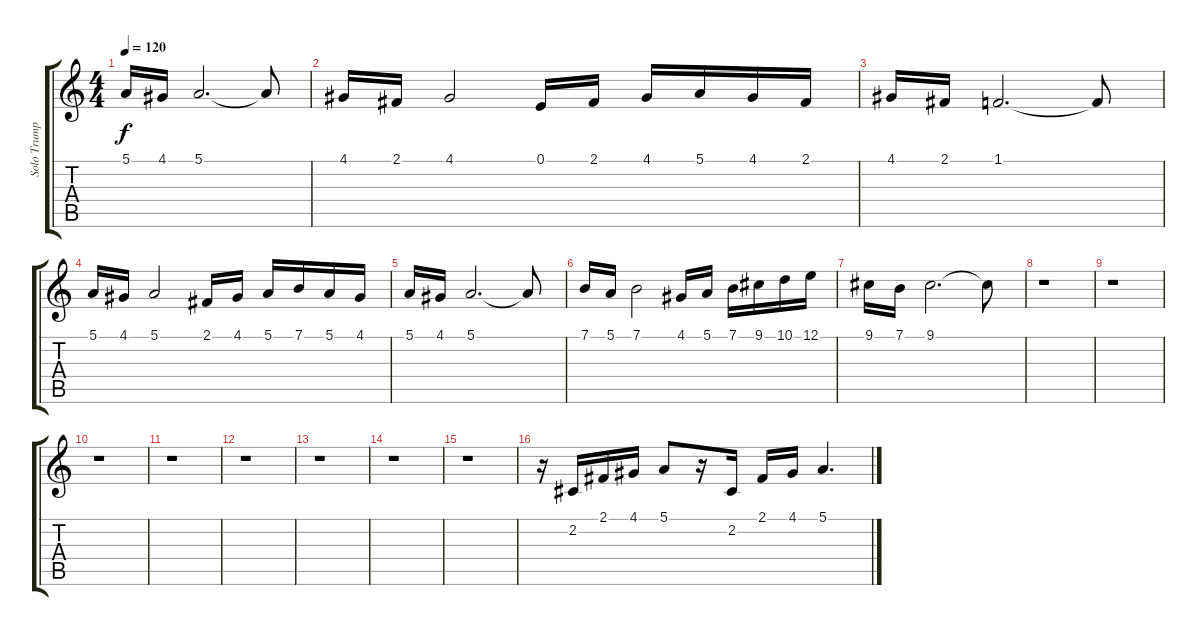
\track ("Solo Trumpet" "Solo Trump") {instrument trumpet}
\staff {score tabs}
\tuning (E4 B3 G3 D3 A2 E2) {hide}
\ts (4 4)
\tempo 120
\clef g2
\ks c
5.1.16{dy f} 4.1.16 5.1.2{d} 5.1{t}.8 |
4.1.16 2.1.16 4.1.2 0.1.16 2.1.16 4.1.16 5.1.16 4.1.16 2.1.16 |
4.1.16 2.1.16 1.1.2{d} 1.1{t}.8 |
5.1.16 4.1.16 5.1.2 2.1.16 4.1.16 5.1.16 7.1.16 5.1.16 4.1.16 |
5.1.16 4.1.16 5.1.2{d} 5.1{t}.8 |
7.1.16 5.1.16 7.1.2 4.1.16 5.1.16 7.1.16 9.1.16 10.1.16 12.1.16 |
9.1.16 7.1.16 9.1.2{d} 9.1{t}.8 |
r.1 |
r.1 |
r.1 |
r.1 |
r.1 |
r.1 |
r.1 |
r.1 |
r.16 2.2.16 2.1.16 4.1.16 5.1.8 r.16 2.2.16 2.1.16 4.1.16 5.1.4{d}
